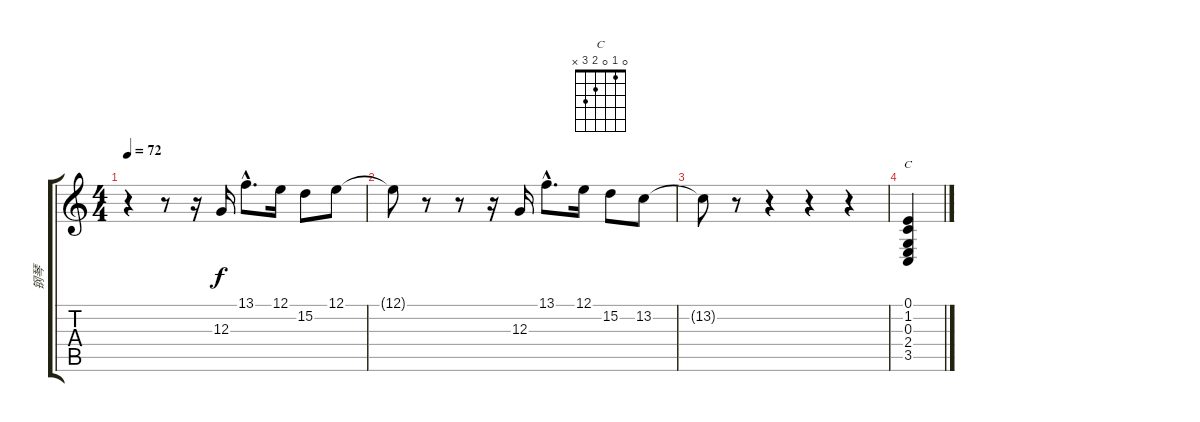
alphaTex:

\track ("钢琴" "钢琴") {instrument acousticgrandpiano}
\staff {score tabs}
\tuning (E4 B3 G3 D3 A2 E2) {hide}
\chord ("C" 0 1 0 2 3 x)
\ts (4 4)
\tempo 72
\clef g2
\ks c
r.4{dy f} r.8 r.16 12.3.16 13.1{hac}.8{d} 12.1.16 15.2.8 12.1.8 |
12.1{t}.8 r.8 r.8 r.16 12.3.16 13.1{hac}.8{d} 12.1.16 15.2.8 13.2.8 |
13.2{t}.8 r.8 r.4 r.4 r.4 |
(0.1 1.2 0.3 2.4 3.5).4{ch "C"}
